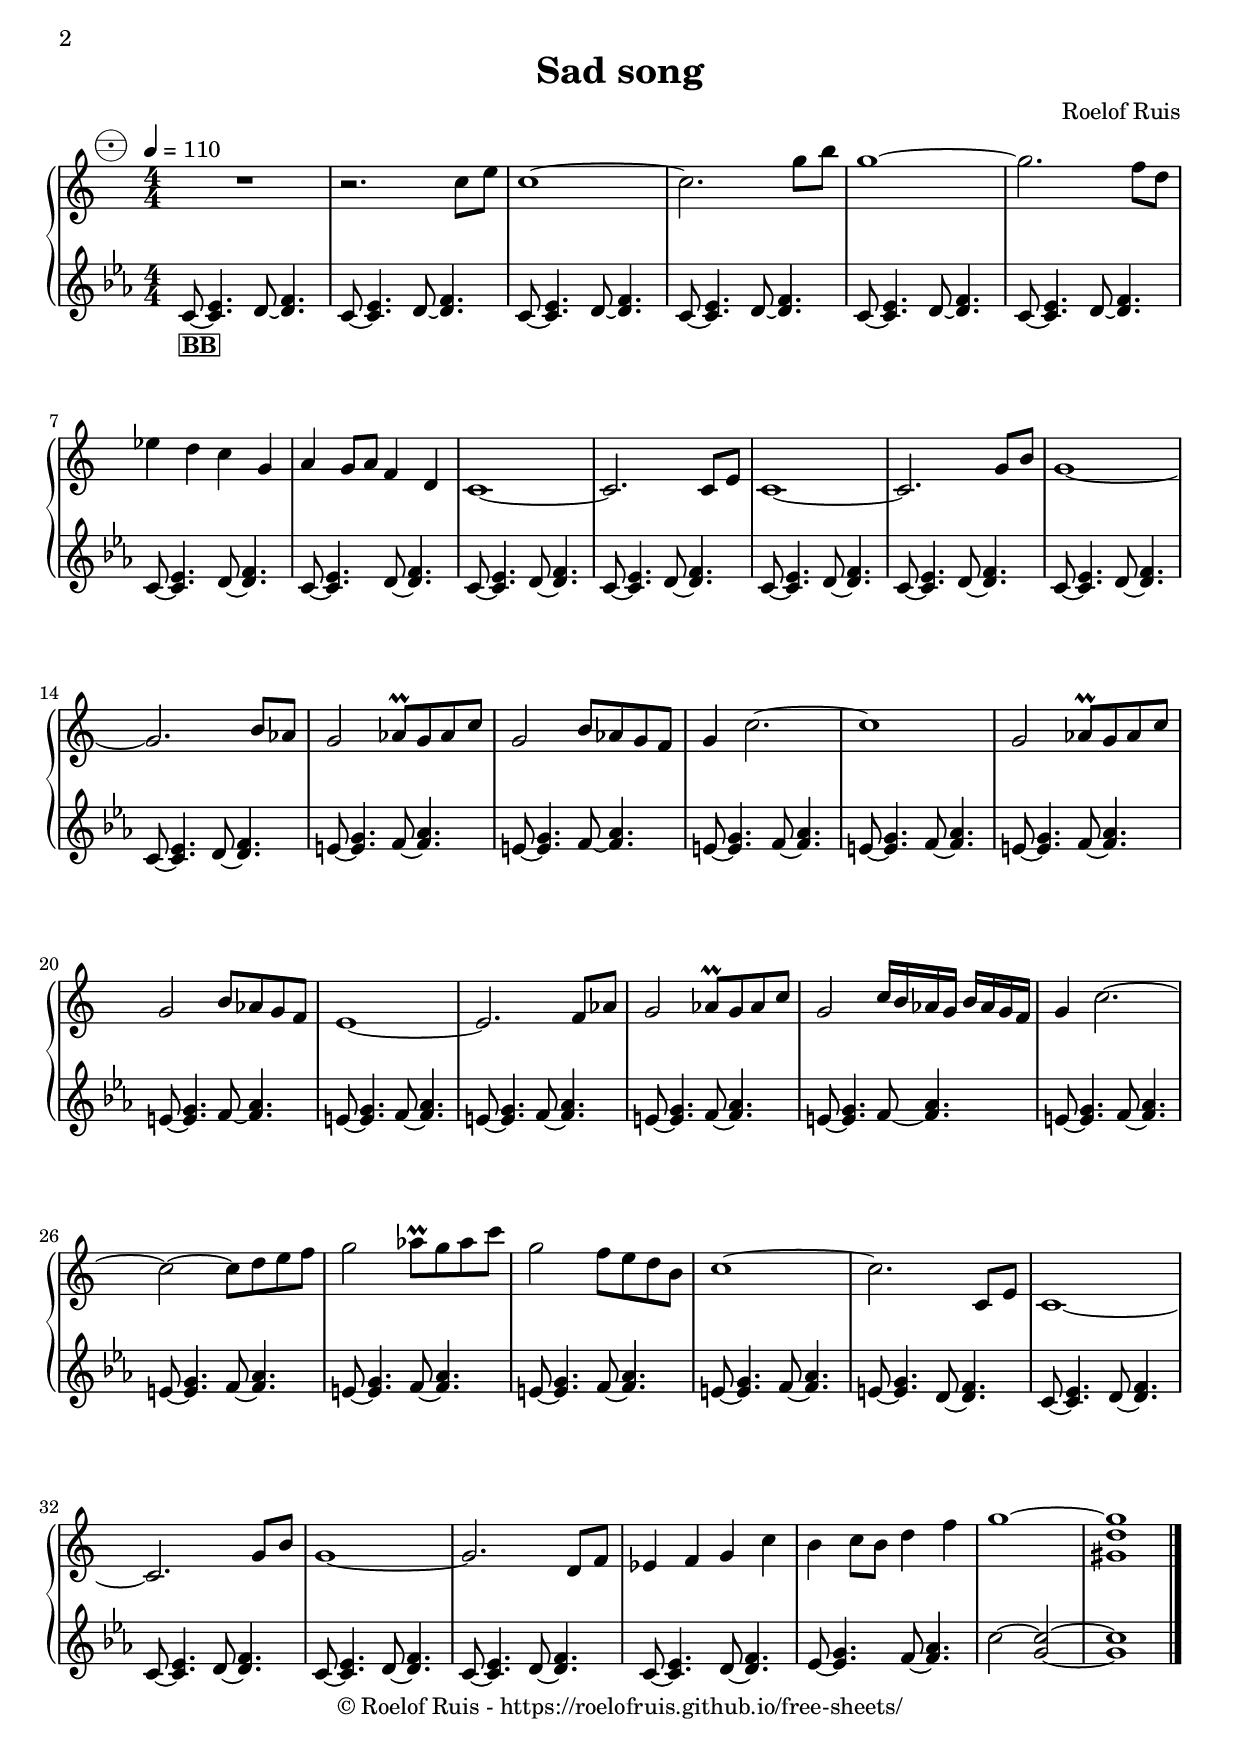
\version "2.20.0"

\include "../shared_includes.ly"
\version "2.20.0"

% ---- Bellows ----
out = ^\markup { \musicglyph #"accordion.pull" }
in = ^\markup { \musicglyph #"accordion.push" }

outsub = _\markup { \musicglyph #"accordion.pull" }
insub = _\markup { \musicglyph #"accordion.push" }

% ---- Basses ----
mj = ^\markup { \bold \magnify #0.8 { \roman M } }
mn = ^\markup { \bold \magnify #0.8 { \roman m } }
spt = ^\markup { \bold \magnify #0.8 { \roman 7 } }
vsp = ^\markup { \bold \magnify #0.8 { \roman v7 } }

bbass = _\markup {\box {\bold{BB}}}
sbass = _\markup {\box {\bold{SB}}}

% ---- Registers ----

eightva = \markup {\italic \translate #'(1.8 . 0) \raise #2 \magnify #0.8 {"8va"}}
loco    = \markup {\italic \translate #'(1.8 . 0) \raise #2 \magnify #0.8 {"loco"}}

dot = \markup {
  \musicglyph #"accordion.dot"
}

freebass = \markup {
  \musicglyph #"accordion.freebass"
}

discant = \markup {
  \musicglyph #"accordion.discant"
}

fbregz = ^\markup {
  \whiteout
  \combine
  \freebass
  \raise #0.5 \dot
}

fbrega = ^\markup {
  \whiteout
  \combine
  \freebass
  \raise #1.5 \dot
}

regz = ^\markup {
  \whiteout
  \combine
  \discant
  \raise #0.5 \dot
}

regez = ^\markup {
  \whiteout
  \combine
  \discant
    \combine
    \raise #0.5 \dot
    \eightva
}

rega = ^\markup {
  \whiteout
  \combine
  \discant
  \raise #1.5 \dot
}

regac = ^\markup {
  \whiteout
  \combine
  \discant
  \translate #'(-1 . 0) \raise #1.5 \dot
}

regzdba = ^\markup {
  \whiteout
  \combine
  \discant
  \combine
    \raise #0.5 \dot
    \combine
      \raise #1.5 \dot
      \translate #'(-1 . 0) \raise #1.5 \dot
}

regdbav = ^\markup {
  \whiteout
  \combine
  \discant
  \combine
    \raise #2.5 \dot
    \combine
      \raise #1.5 \dot
      \translate #'(-1 . 0) \raise #1.5 \dot
}

regav = ^\markup {
  \whiteout
  \combine
  \discant
  \combine
    \raise #2.5 \dot
    \raise #1.5 \dot
}

regdbaz = ^\markup {
  \whiteout
  \combine
  \discant
  \combine
    \raise #0.5 \dot
    \combine
      \raise #1.5 \dot
      \translate #'(-1 . 0) \raise #1.5 \dot
}

regdba = ^\markup {
  \whiteout
  \combine
  \discant
  \combine
    \raise #1.5 \dot
    \translate #'(-1 . 0) \raise #1.5 \dot
}

regza = ^\markup {
  \whiteout
  \combine
  \discant
  \combine
    \raise #0.5 \dot
    \raise #1.5 \dot
}

regeza = ^\markup {
  \whiteout
  \combine
  \discant
  \combine
    \raise #0.5 \dot
    \combine
      \raise #1.5 \dot
      \eightva
}

regzv = ^\markup {
  \whiteout
  \combine
  \discant
  \combine
    \raise #0.5 \dot
    \raise #2.5 \dot
}

regzav = ^\markup {
  \whiteout
  \combine
  \discant
  \combine
    \raise #2.5 \dot
    \combine
      \raise #1.5 \dot
      \raise #0.5 \dot
}

regezv = ^\markup {
  \whiteout
  \combine
  \discant
  \combine
    \raise #0.5 \dot
    \combine
      \raise #2.5 \dot
      \eightva
}

regzacv = ^\markup {
  \whiteout
  \combine
  \discant
  \combine
    \raise #2.5 \dot
    \combine
      \translate #'(-1 . 0) \raise #1.5 \dot
      \raise #0.5 \dot
}

regzacvl = ^\markup {
  \whiteout
  \combine
  \discant
  \combine
    \raise #2.5 \dot
    \combine
      \translate #'(-1 . 0) \raise #1.5 \dot
      \combine
        \raise # 0.5 \dot
        \loco
}

regzdbav = ^\markup {
  \whiteout
  \combine
  \discant
  \combine
    \raise #2.5 \dot
    \combine
      \raise #1.5 \dot
      \combine
      \translate #'(-1 . 0) \raise #1.5 \dot
      \raise #0.5 \dot
}









% ---- Other functionality ----

simile = \markup "simile"
subp = _\markup{ \italic sub \dynamic p }


rightHand = \new Staff {
    \set Staff.midiInstrument = #"Accordion"
    \tempo 4 = 110
    \key c \major
    \clef treble
    \numericTimeSignature
    \time 4/4
    \relative c'' {
      R1-\tweak #'X-offset #5 \rega
      r2. c8 e |
      c1~ |
      c2. g'8  b |
      g1~ |
      g2. f8 d |
      es4 d c g |
      a g8 a f4 d |
      c1~ |
      c2. c8 e |
      c1~ |
      c2. g'8 b |
      g1~ |
      g2. b8 as |
      g2 as8\prall g as c |
      g2 b8 as g f |
      g4 c2.~ |
      c1 |
      g2 as8\prall g as c |
      g2 b8 as g f |
      e1~ |
      e2. f8 as |
      g2 as8\prall g as c |
      g2 c16 b as g b as g f |
      g4 c2.~ |
      c2~ c8 d e f |
      g2 as8\prall g as c |
      g2 f8 e d b |
      c1~ |
      c2. c,8 e |
      c1~ |
      c2. g'8 b |
      g1~ |
      g2. d8 f |
      es4 f g c |
      b4 c8 b d4 f |
      g1~ |
      <g d gis,>1 |
      \bar "|."
      
    }
}

leftHand = \new Staff {
    \set Staff.midiInstrument = #"Accordion"
    \key c \minor
    \clef treble
    \numericTimeSignature
    \time 4/4
    \relative c' {
      c8~_\bbass <c es>4. d8~ <d f>4. |
      c8~ <c es>4. d8~ <d f>4. |
      c8~ <c es>4. d8~ <d f>4. |
      c8~ <c es>4. d8~ <d f>4. |
      c8~ <c es>4. d8~ <d f>4. |
      c8~ <c es>4. d8~ <d f>4. |
      c8~ <c es>4. d8~ <d f>4. |
      c8~ <c es>4. d8~ <d f>4. |
      c8~ <c es>4. d8~ <d f>4. |
      c8~ <c es>4. d8~ <d f>4. |
      c8~ <c es>4. d8~ <d f>4. |
      c8~ <c es>4. d8~ <d f>4. |
      c8~ <c es>4. d8~ <d f>4. |
      c8~ <c es>4. d8~ <d f>4. |
      e8~ <e g>4. f8~ <f as>4. |
      e8~ <e g>4. f8~ <f as>4. |
      e8~ <e g>4. f8~ <f as>4. |
      e8~ <e g>4. f8~ <f as>4. |
      e8~ <e g>4. f8~ <f as>4. |
      e8~ <e g>4. f8~ <f as>4. |
      e8~ <e g>4. f8~ <f as>4. |
      e8~ <e g>4. f8~ <f as>4. |
      e8~ <e g>4. f8~ <f as>4. |
      e8~ <e g>4. f8~ <f as>4. |
      e8~ <e g>4. f8~ <f as>4. |
      e8~ <e g>4. f8~ <f as>4. |
      e8~ <e g>4. f8~ <f as>4. |
      e8~ <e g>4. f8~ <f as>4. |
      e8~ <e g>4. f8~ <f as>4. |
      e8~ <e g>4. d8~ <d f>4. |
      c8~ <c es>4. d8~ <d f>4. |
      c8~ <c es>4. d8~ <d f>4. |
      c8~ <c es>4. d8~ <d f>4. |
      c8~ <c es>4. d8~ <d f>4. |
      c8~ <c es>4. d8~ <d f>4. |
      es8~ <es g>4. f8~ <f as>4. |
      c'2~ <c~ g~>2 |
      <c~ g~>1 |
      \bar "|."
      
    }
}

\book {

  \header {
    title = "Sad song"
    composer = "Roelof Ruis"
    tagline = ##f
    instrumentName = "Accordion Solo"
    year = "2016"
    description = "One of a series of songs I wrote for one of my students for practicing with the free-bass system. Notice the two hands playing in different keys."
    info = "For free bass - Difficulty: Medium/Easy"
    permission = "Licensed under the Creative Commons Attribution-NoDerivatives 4.0 International License."
    projecturl = \githuburl
    version = "January 2021"
  }

  \paper {
    max-systems-per-page = 6
    min-systems-per-page = 5
    indent = 0.0
    ragged-last-bottom = ##f
    print-all-headers = ##t
    
    bookTitleMarkup = \markup {
      \column {
        \vspace #3
        \fill-line { \fontsize #8 \fromproperty #'header:title }
        \vspace #2
        \fill-line { \fontsize #6 \italic \fromproperty #'header:composer }
        \vspace #.5
        \fill-line { \fontsize #2 \fromproperty #'header:year }
        \vspace #3
        \fill-line { \fontsize #4 \fromproperty #'header:instrumentName }
        \vspace #10
        \override #'(line-width . 55)
        \fontsize #1
        \justify-field #'header:description
        \vspace #1
        \fontsize #1
        \justify-field #'header:info
        \vspace #4
        \override #'(line-width . 55)
        \fontsize #1
        \justify-field #'header:permission
        \vspace #1
        \vspace #15
        \justify { \char ##x00A9 Roelof Ruis \concat { " - Version " \fromproperty #'header:version } }
        \typewriter { \fromproperty #'header:projecturl }
      }
    }
    
    oddFooterMarkup = \markup {
      \fill-line {
        \center-column {
          \if \should-print-page-number
          \line { \char ##x00A9 Roelof Ruis - \fromproperty #'header:projecturl }
        }
      }
    }  
  }

  \score {
    \header {
      breakbefore = ##t
    }

    <<
    \new GrandStaff {
      <<
        \rightHand
	\leftHand
      >>
    }
    >>

    \layout {}
    
    \midi {}
  }
}
